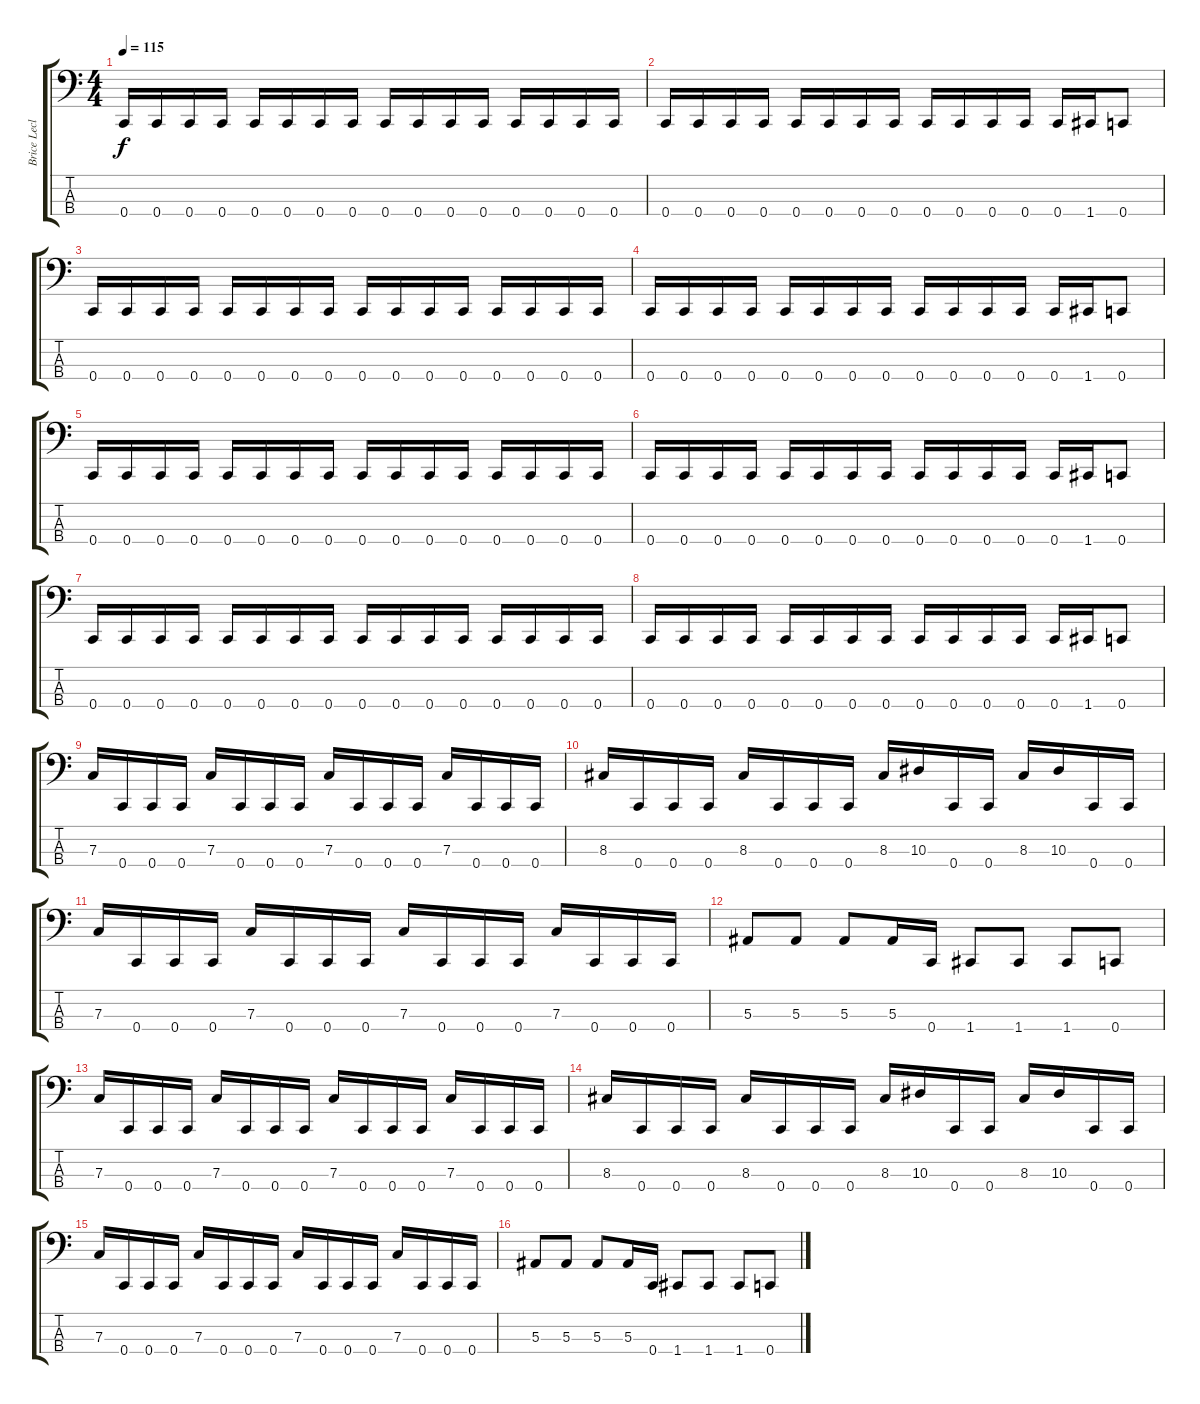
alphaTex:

\track ("Brice Leclercq (Ex-Bass)" "Brice Lecl") {instrument electricbasspick}
\staff {score tabs}
\tuning (Eb2 Bb1 F1 C1) {hide}
\ts (4 4)
\tempo 115
\clef f4
\ks c
0.4.16{dy f} 0.4.16 0.4.16 0.4.16 0.4.16 0.4.16 0.4.16 0.4.16 0.4.16 0.4.16 0.4.16 0.4.16 0.4.16 0.4.16 0.4.16 0.4.16 |
0.4.16 0.4.16 0.4.16 0.4.16 0.4.16 0.4.16 0.4.16 0.4.16 0.4.16 0.4.16 0.4.16 0.4.16 0.4.16 1.4.16 0.4.8 |
0.4.16 0.4.16 0.4.16 0.4.16 0.4.16 0.4.16 0.4.16 0.4.16 0.4.16 0.4.16 0.4.16 0.4.16 0.4.16 0.4.16 0.4.16 0.4.16 |
0.4.16 0.4.16 0.4.16 0.4.16 0.4.16 0.4.16 0.4.16 0.4.16 0.4.16 0.4.16 0.4.16 0.4.16 0.4.16 1.4.16 0.4.8 |
0.4.16 0.4.16 0.4.16 0.4.16 0.4.16 0.4.16 0.4.16 0.4.16 0.4.16 0.4.16 0.4.16 0.4.16 0.4.16 0.4.16 0.4.16 0.4.16 |
0.4.16 0.4.16 0.4.16 0.4.16 0.4.16 0.4.16 0.4.16 0.4.16 0.4.16 0.4.16 0.4.16 0.4.16 0.4.16 1.4.16 0.4.8 |
0.4.16 0.4.16 0.4.16 0.4.16 0.4.16 0.4.16 0.4.16 0.4.16 0.4.16 0.4.16 0.4.16 0.4.16 0.4.16 0.4.16 0.4.16 0.4.16 |
0.4.16 0.4.16 0.4.16 0.4.16 0.4.16 0.4.16 0.4.16 0.4.16 0.4.16 0.4.16 0.4.16 0.4.16 0.4.16 1.4.16 0.4.8 |
7.3.16 0.4.16 0.4.16 0.4.16 7.3.16 0.4.16 0.4.16 0.4.16 7.3.16 0.4.16 0.4.16 0.4.16 7.3.16 0.4.16 0.4.16 0.4.16 |
8.3.16 0.4.16 0.4.16 0.4.16 8.3.16 0.4.16 0.4.16 0.4.16 8.3.16 10.3.16 0.4.16 0.4.16 8.3.16 10.3.16 0.4.16 0.4.16 |
7.3.16 0.4.16 0.4.16 0.4.16 7.3.16 0.4.16 0.4.16 0.4.16 7.3.16 0.4.16 0.4.16 0.4.16 7.3.16 0.4.16 0.4.16 0.4.16 |
5.3.8 5.3.8 5.3.8 5.3.16 0.4.16 1.4.8 1.4.8 1.4.8 0.4.8 |
7.3.16 0.4.16 0.4.16 0.4.16 7.3.16 0.4.16 0.4.16 0.4.16 7.3.16 0.4.16 0.4.16 0.4.16 7.3.16 0.4.16 0.4.16 0.4.16 |
8.3.16 0.4.16 0.4.16 0.4.16 8.3.16 0.4.16 0.4.16 0.4.16 8.3.16 10.3.16 0.4.16 0.4.16 8.3.16 10.3.16 0.4.16 0.4.16 |
7.3.16 0.4.16 0.4.16 0.4.16 7.3.16 0.4.16 0.4.16 0.4.16 7.3.16 0.4.16 0.4.16 0.4.16 7.3.16 0.4.16 0.4.16 0.4.16 |
5.3.8 5.3.8 5.3.8 5.3.16 0.4.16 1.4.8 1.4.8 1.4.8 0.4.8
